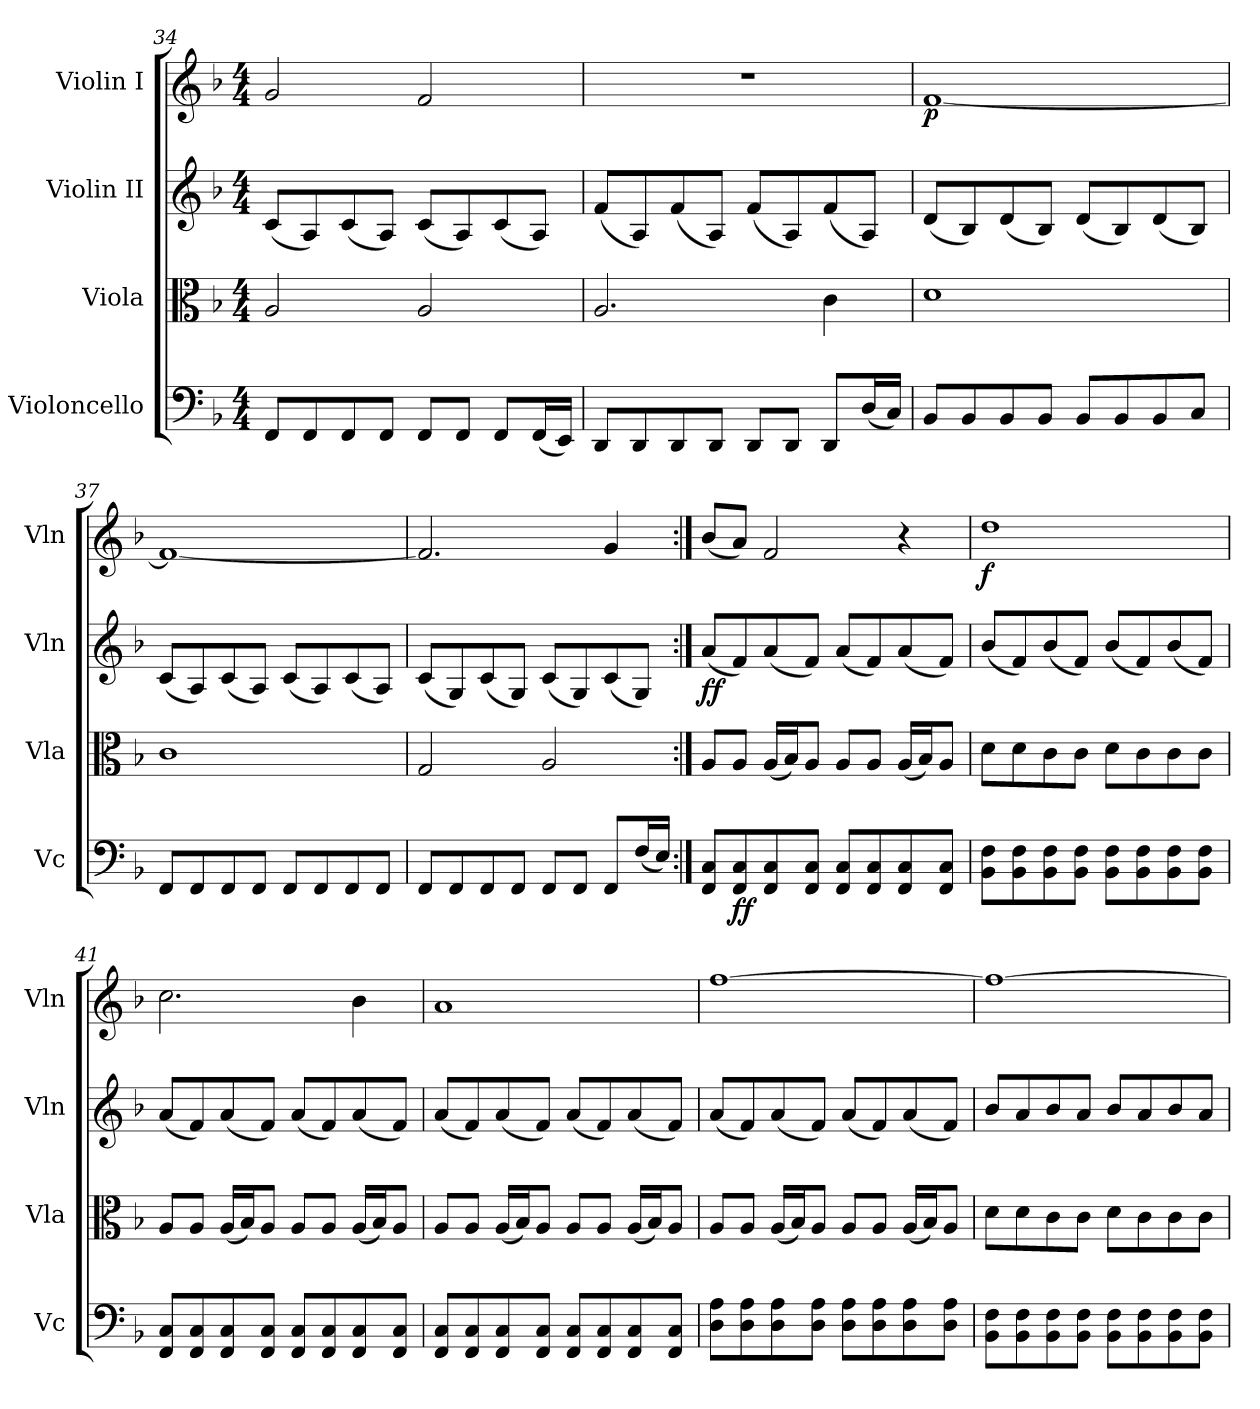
**kern	**dynam	**kern	**kern	**dynam	**kern	**dynam
*part4	*part4	*part3	*part2	*part2	*part1	*part1
*staff4	*staff4	*staff3	*staff2	*staff2	*staff1	*staff1
*I"Violoncello	*	*I"Viola	*I"Violin II	*	*I"Violin I	*
*I'Vc	*	*I'Vla	*I'Vln	*	*I'Vln	*
*clefF4	*	*clefC3	*clefG2	*	*clefG2	*
*k[b-]	*	*k[b-]	*k[b-]	*	*k[b-]	*
*M4/4	*	*M4/4	*M4/4	*	*M4/4	*
=34	=34	=34	=34	=34	=34	=34
8FF/L	.	2A/	(8c/L	.	2g/	.
8FF/	.	.	8A/)	.	.	.
8FF/	.	.	(8c/	.	.	.
8FF/J	.	.	8A/J)	.	.	.
8FF/L	.	2A/	(8c/L	.	2f/	.
8FF/J	.	.	8A/)	.	.	.
8FF/L	.	.	(8c/	.	.	.
(16FF/L	.	.	8A/J)	.	.	.
16EE/JJ)	.	.	.	.	.	.
=35	=35	=35	=35	=35	=35	=35
8DD/L	.	2.A/	(8f/L	.	1r	.
8DD/	.	.	8A/)	.	.	.
8DD/	.	.	(8f/	.	.	.
8DD/J	.	.	8A/J)	.	.	.
8DD/L	.	.	(8f/L	.	.	.
8DD/J	.	.	8A/)	.	.	.
8DD/L	.	4c\	(8f/	.	.	.
(16D/L	.	.	8A/J)	.	.	.
16C/JJ)	.	.	.	.	.	.
!!LO:LB:g=z
=36	=36	=36	=36	=36	=36	=36
!	!	!	!	!	!	!LO:DY:b
8BB-/L	.	1d	(8d/L	.	[1f	p
8BB-/	.	.	8B-/)	.	.	.
8BB-/	.	.	(8d/	.	.	.
8BB-/J	.	.	8B-/J)	.	.	.
8BB-/L	.	.	(8d/L	.	.	.
8BB-/	.	.	8B-/)	.	.	.
8BB-/	.	.	(8d/	.	.	.
8C/J	.	.	8B-/J)	.	.	.
=37	=37	=37	=37	=37	=37	=37
8FF/L	.	1c	(8c/L	.	1f_	.
8FF/	.	.	8A/)	.	.	.
8FF/	.	.	(8c/	.	.	.
8FF/J	.	.	8A/J)	.	.	.
8FF/L	.	.	(8c/L	.	.	.
8FF/	.	.	8A/)	.	.	.
8FF/	.	.	(8c/	.	.	.
8FF/J	.	.	8A/J)	.	.	.
=38	=38	=38	=38	=38	=38	=38
8FF/L	.	2G/	(8c/L	.	2.f/]	.
8FF/	.	.	8G/)	.	.	.
8FF/	.	.	(8c/	.	.	.
8FF/J	.	.	8G/J)	.	.	.
8FF/L	.	2A/	(8c/L	.	.	.
8FF/J	.	.	8G/)	.	.	.
8FF/L	.	.	(8c/	.	4g/	.
(16F/L	.	.	8G/J)	.	.	.
16E/JJ)	.	.	.	.	.	.
=39:|!	=39:|!	=39:|!	=39:|!	=39:|!	=39:|!	=39:|!
!	!	!	!	!LO:DY:b	!	!
8FF/ 8C/L	.	8A/L	(8a/L	ff	(8b-/L	.
!	!LO:DY:b	!	!	!	!	!
8FF/ 8C/	ff	8A/J	8f/)	.	8a/J)	.
8FF/ 8C/	.	(16A/LL	(8a/	.	2f/	.
.	.	16B-/J)	.	.	.	.
8FF/ 8C/J	.	8A/J	8f/J)	.	.	.
8FF/ 8C/L	.	8A/L	(8a/L	.	.	.
8FF/ 8C/	.	8A/J	8f/)	.	.	.
8FF/ 8C/	.	(16A/LL	(8a/	.	4r	.
.	.	16B-/J)	.	.	.	.
8FF/ 8C/J	.	8A/J	8f/J)	.	.	.
!!LO:PB:g=z
=40	=40	=40	=40	=40	=40	=40
!	!	!	!	!	!	!LO:DY:b
8BB-\ 8F\L	.	8d\L	(8b-/L	.	1dd	f
8BB-\ 8F\	.	8d\	8f/)	.	.	.
8BB-\ 8F\	.	8c\	(8b-/	.	.	.
8BB-\ 8F\J	.	8c\J	8f/J)	.	.	.
8BB-\ 8F\L	.	8d\L	(8b-/L	.	.	.
8BB-\ 8F\	.	8c\	8f/)	.	.	.
8BB-\ 8F\	.	8c\	(8b-/	.	.	.
8BB-\ 8F\J	.	8c\J	8f/J)	.	.	.
=41	=41	=41	=41	=41	=41	=41
8FF/ 8C/L	.	8A/L	(8a/L	.	2.cc\	.
8FF/ 8C/	.	8A/J	8f/)	.	.	.
8FF/ 8C/	.	(16A/LL	(8a/	.	.	.
.	.	16B-/J)	.	.	.	.
8FF/ 8C/J	.	8A/J	8f/J)	.	.	.
8FF/ 8C/L	.	8A/L	(8a/L	.	.	.
8FF/ 8C/	.	8A/J	8f/)	.	.	.
8FF/ 8C/	.	(16A/LL	(8a/	.	4b-\	.
.	.	16B-/J)	.	.	.	.
8FF/ 8C/J	.	8A/J	8f/J)	.	.	.
=42	=42	=42	=42	=42	=42	=42
8FF/ 8C/L	.	8A/L	(8a/L	.	1a	.
8FF/ 8C/	.	8A/J	8f/)	.	.	.
8FF/ 8C/	.	(16A/LL	(8a/	.	.	.
.	.	16B-/J)	.	.	.	.
8FF/ 8C/J	.	8A/J	8f/J)	.	.	.
8FF/ 8C/L	.	8A/L	(8a/L	.	.	.
8FF/ 8C/	.	8A/J	8f/)	.	.	.
8FF/ 8C/	.	(16A/LL	(8a/	.	.	.
.	.	16B-/J)	.	.	.	.
8FF/ 8C/J	.	8A/J	8f/J)	.	.	.
=43	=43	=43	=43	=43	=43	=43
8D\ 8A\L	.	8A/L	(8a/L	.	[1ff	.
8D\ 8A\	.	8A/J	8f/)	.	.	.
8D\ 8A\	.	(16A/LL	(8a/	.	.	.
.	.	16B-/J)	.	.	.	.
8D\ 8A\J	.	8A/J	8f/J)	.	.	.
8D\ 8A\L	.	8A/L	(8a/L	.	.	.
8D\ 8A\	.	8A/J	8f/)	.	.	.
8D\ 8A\	.	(16A/LL	(8a/	.	.	.
.	.	16B-/J)	.	.	.	.
8D\ 8A\J	.	8A/J	8f/J)	.	.	.
!!LO:LB:g=z
=44	=44	=44	=44	=44	=44	=44
8BB-\ 8F\L	.	8d\L	8b-/L	.	1ff_	.
8BB-\ 8F\	.	8d\	8a/	.	.	.
8BB-\ 8F\	.	8c\	8b-/	.	.	.
8BB-\ 8F\J	.	8c\J	8a/J	.	.	.
8BB-\ 8F\L	.	8d\L	8b-/L	.	.	.
8BB-\ 8F\	.	8c\	8a/	.	.	.
8BB-\ 8F\	.	8c\	8b-/	.	.	.
8BB-\ 8F\J	.	8c\J	8a/J	.	.	.
=	=	=	=	=	=	=
*-	*-	*-	*-	*-	*-	*-
